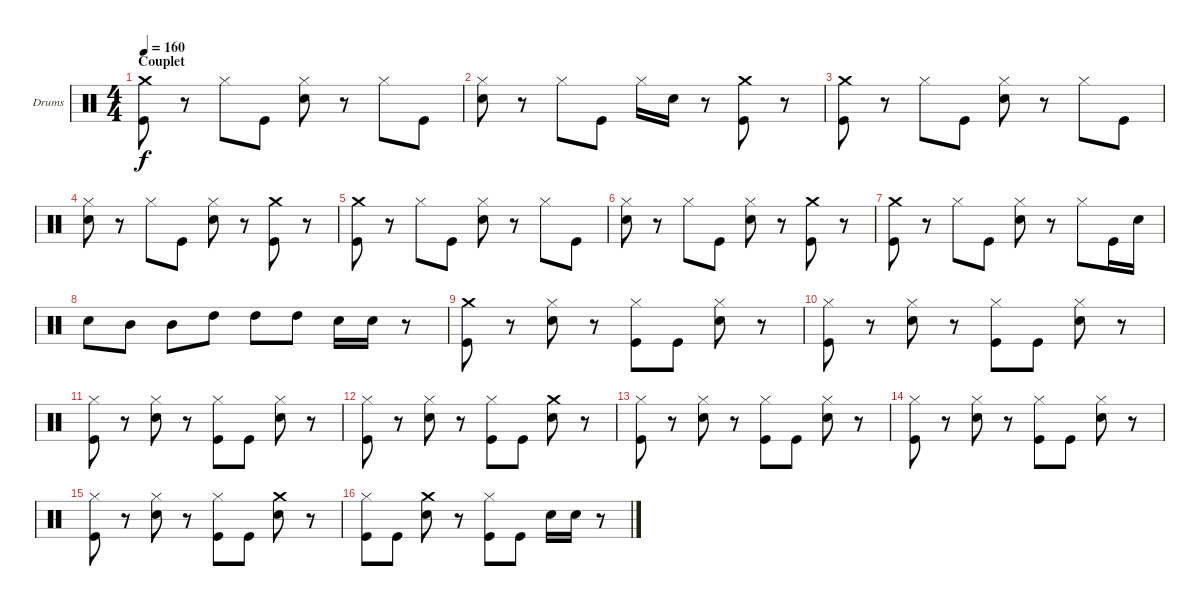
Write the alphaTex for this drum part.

\bracketExtendMode groupsimilarinstruments
\firstSystemTrackNameOrientation horizontal
\otherSystemsTrackNameOrientation horizontal
\track ("Drumkit" "Drums") {instrument percussion}
\staff {score}
\articulation defaults
\ts (4 4)
\section ("" "Couplet")
\tempo 160
\clef neutral
\ks c
("Kick (hit)" "Crash medium (hit)").8{dy f} r.8 "Hi-Hat (closed)".8 "Kick (hit)".8 ("Snare (hit) 2" "Hi-Hat (closed)").8 r.8 "Hi-Hat (closed)".8 "Kick (hit)".8 |
("Hi-Hat (closed)" "Snare (hit) 2").8 r.8 "Hi-Hat (closed)".8 "Kick (hit)".8 "Hi-Hat (closed)".16 "Snare (hit) 2".16 r.8 ("Crash medium (hit)" "Kick (hit)").8 r.8 |
("Kick (hit)" "Crash medium (hit)").8 r.8 "Hi-Hat (closed)".8 "Kick (hit)".8 ("Snare (hit) 2" "Hi-Hat (closed)").8 r.8 "Hi-Hat (closed)".8 "Kick (hit)".8 |
("Hi-Hat (closed)" "Snare (hit) 2").8 r.8 "Hi-Hat (closed)".8 "Kick (hit)".8 ("Snare (hit) 2" "Hi-Hat (closed)").8 r.8 ("Crash medium (hit)" "Kick (hit)").8 r.8 |
("Kick (hit)" "Crash medium (hit)").8 r.8 "Hi-Hat (closed)".8 "Kick (hit)".8 ("Snare (hit) 2" "Hi-Hat (closed)").8 r.8 "Hi-Hat (closed)".8 "Kick (hit)".8 |
("Hi-Hat (closed)" "Snare (hit) 2").8 r.8 "Hi-Hat (closed)".8 "Kick (hit)".8 ("Snare (hit) 2" "Hi-Hat (closed)").8 r.8 ("Crash medium (hit)" "Kick (hit)").8 r.8 |
("Kick (hit)" "Crash medium (hit)").8 r.8 "Hi-Hat (closed)".8 "Kick (hit)".8 ("Snare (hit) 2" "Hi-Hat (closed)").8 r.8 "Hi-Hat (closed)".8 "Kick (hit)".16 "Snare (hit) 2".16 |
"Snare (hit) 2".8 "Mid Tom (hit)".8 "Mid Tom (hit)".8 "High Tom (hit)".8 "High Tom (hit)".8 "High Tom (hit)".8 "Snare (hit) 2".16 "Snare (hit) 2".16 r.8 |
("Kick (hit)" "Crash medium (hit)").8 r.8 ("Hi-Hat (closed)" "Snare (hit) 2").8 r.8 ("Kick (hit)" "Hi-Hat (closed)").8 "Kick (hit)".8 ("Snare (hit) 2" "Hi-Hat (closed)").8 r.8 |
("Kick (hit)" "Hi-Hat (closed)").8 r.8 ("Snare (hit) 2" "Hi-Hat (closed)").8 r.8 ("Kick (hit)" "Hi-Hat (closed)").8 "Kick (hit)".8 ("Snare (hit) 2" "Hi-Hat (closed)").8 r.8 |
("Kick (hit)" "Hi-Hat (closed)").8 r.8 ("Snare (hit) 2" "Hi-Hat (closed)").8 r.8 ("Kick (hit)" "Hi-Hat (closed)").8 "Kick (hit)".8 ("Snare (hit) 2" "Hi-Hat (closed)").8 r.8 |
("Kick (hit)" "Hi-Hat (closed)").8 r.8 ("Snare (hit) 2" "Hi-Hat (closed)").8 r.8 ("Kick (hit)" "Hi-Hat (closed)").8 "Kick (hit)".8 ("Crash medium (hit)" "Snare (hit) 2").8 r.8 |
("Kick (hit)" "Hi-Hat (closed)").8 r.8 ("Snare (hit) 2" "Hi-Hat (closed)").8 r.8 ("Kick (hit)" "Hi-Hat (closed)").8 "Kick (hit)".8 ("Snare (hit) 2" "Hi-Hat (closed)").8 r.8 |
("Kick (hit)" "Hi-Hat (closed)").8 r.8 ("Snare (hit) 2" "Hi-Hat (closed)").8 r.8 ("Kick (hit)" "Hi-Hat (closed)").8 "Kick (hit)".8 ("Snare (hit) 2" "Hi-Hat (closed)").8 r.8 |
("Kick (hit)" "Hi-Hat (closed)").8 r.8 ("Snare (hit) 2" "Hi-Hat (closed)").8 r.8 ("Kick (hit)" "Hi-Hat (closed)").8 "Kick (hit)".8 ("Crash medium (hit)" "Snare (hit) 2").8 r.8 |
("Kick (hit)" "Hi-Hat (closed)").8 "Kick (hit)".8 ("Crash medium (hit)" "Snare (hit) 2").8 r.8 ("Kick (hit)" "Hi-Hat (closed)").8 "Kick (hit)".8 "Snare (hit) 2".16 "Snare (hit) 2".16 r.8
